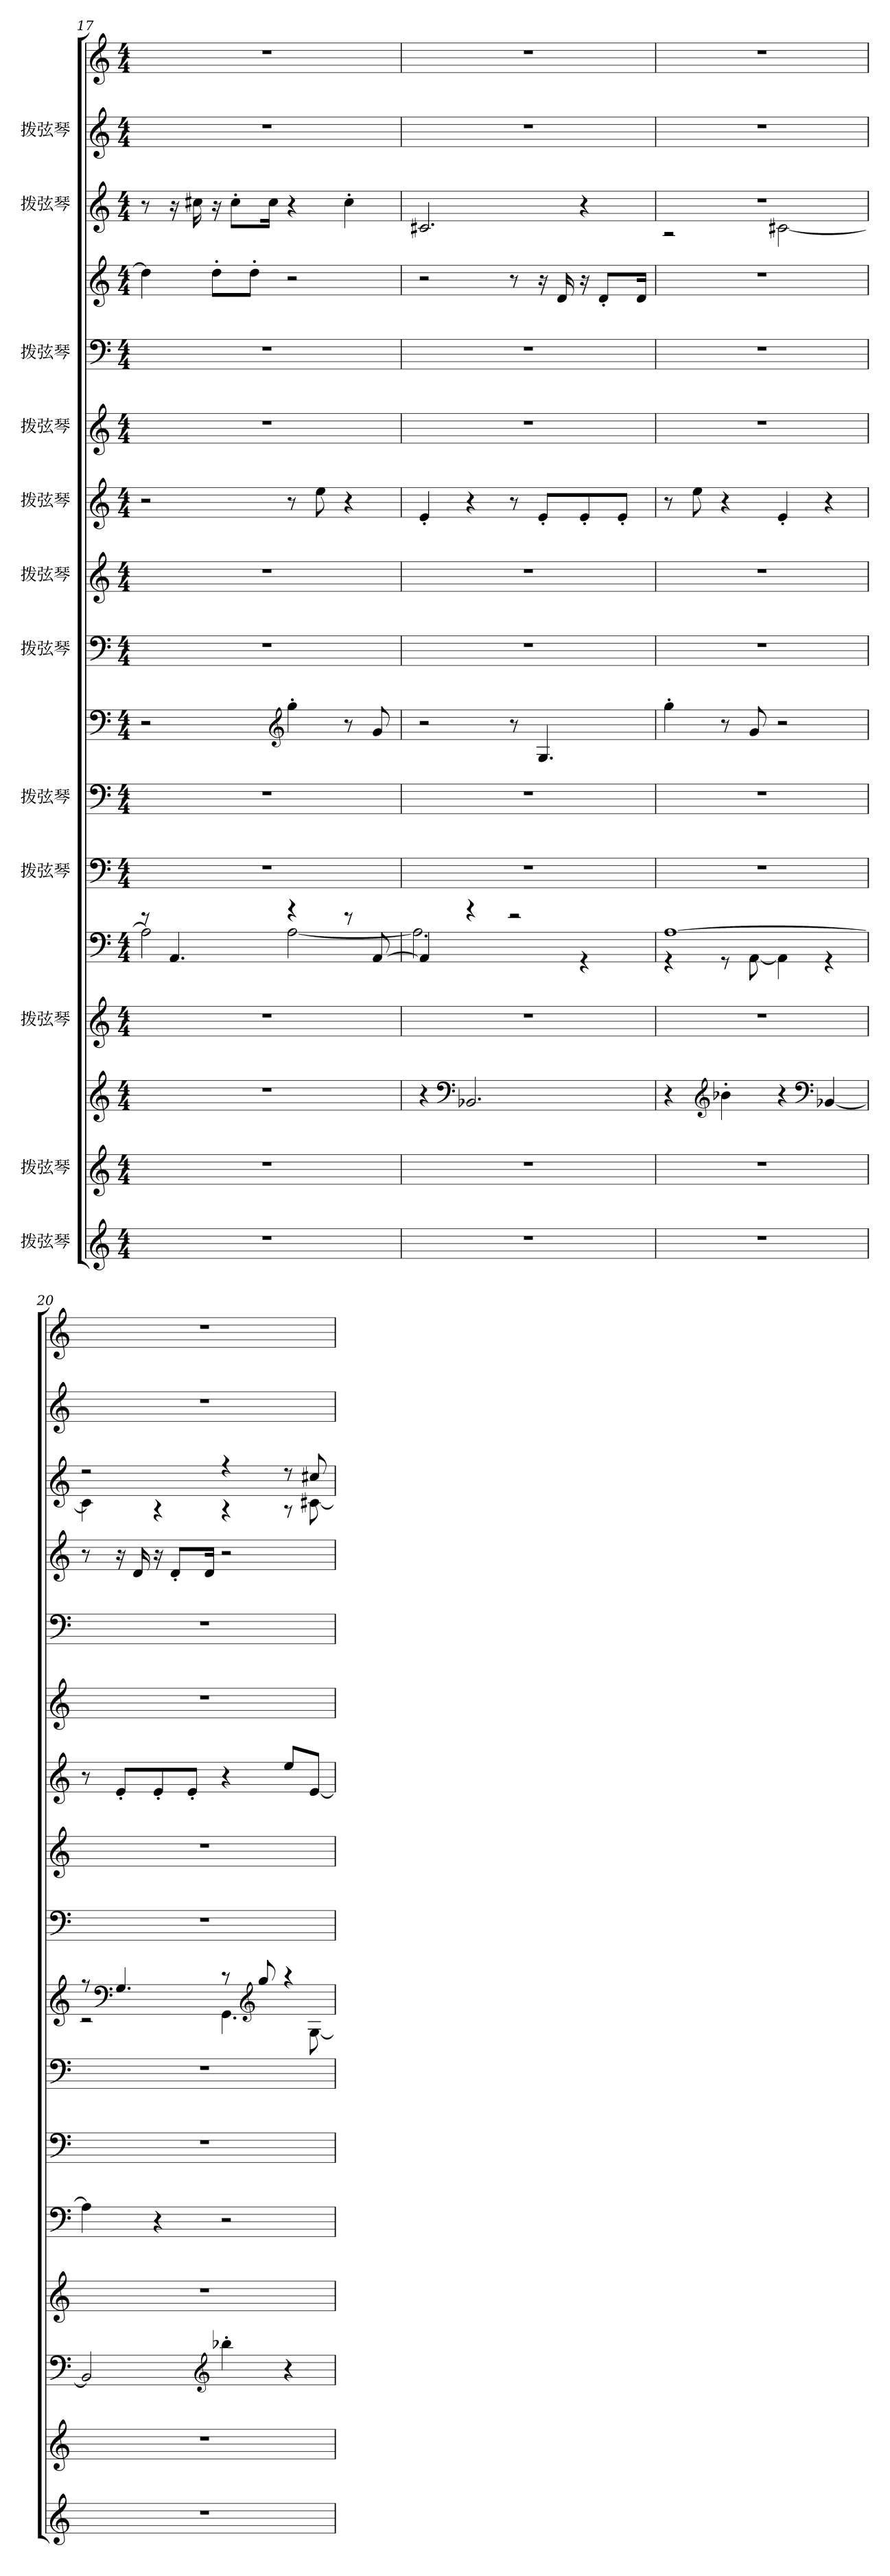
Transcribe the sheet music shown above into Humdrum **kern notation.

**kern	**kern	**kern	**kern	**kern	**kern	**kern	**kern	**kern	**kern	**kern	**kern	**kern	**kern	**kern	**kern	**kern
*part12	*part11	*part11	*part10	*part10	*part9	*part8	*part8	*part7	*part6	*part5	*part4	*part3	*part3	*part2	*part1	*part1
*staff17	*staff16	*staff15	*staff14	*staff13	*staff12	*staff11	*staff10	*staff9	*staff8	*staff7	*staff6	*staff5	*staff4	*staff3	*staff2	*staff1
*I"拨弦琴	*I"拨弦琴	*	*I"拨弦琴	*	*I"拨弦琴	*I"拨弦琴	*	*I"拨弦琴	*I"拨弦琴	*I"拨弦琴	*I"拨弦琴	*I"拨弦琴	*	*I"拨弦琴	*I"拨弦琴	*
!!LO:PB:g=z
*clefG2	*clefG2	*clefG2	*clefG2	*clefF4	*clefF4	*clefF4	*clefF4	*clefF4	*clefG2	*clefG2	*clefG2	*clefF4	*clefG2	*clefG2	*clefG2	*clefG2
*k[]	*k[]	*k[]	*k[]	*k[]	*k[]	*k[]	*k[]	*k[]	*k[]	*k[]	*k[]	*k[]	*k[]	*k[]	*k[]	*k[]
*M4/4	*M4/4	*M4/4	*M4/4	*M4/4	*M4/4	*M4/4	*M4/4	*M4/4	*M4/4	*M4/4	*M4/4	*M4/4	*M4/4	*M4/4	*M4/4	*M4/4
=17	=17	=17	=17	=17	=17	=17	=17	=17	=17	=17	=17	=17	=17	=17	=17	=17
*	*	*	*	*^	*	*	*	*	*	*	*	*	*	*	*	*
1r	1r	1r	1r	8r	2A\]	1r	1r	2r	1r	1r	2r	1r	1r	4dd\]	8r	1r	1r
.	.	.	.	4.AA/	.	.	.	.	.	.	.	.	.	.	16r	.	.
.	.	.	.	.	.	.	.	.	.	.	.	.	.	.	16cc#X\	.	.
.	.	.	.	.	.	.	.	.	.	.	.	.	.	8dd'\L	16r	.	.
.	.	.	.	.	.	.	.	.	.	.	.	.	.	.	8cc#'\L	.	.
.	.	.	.	.	.	.	.	.	.	.	.	.	.	8dd'\J	.	.	.
.	.	.	.	.	.	.	.	.	.	.	.	.	.	.	16cc#\Jk	.	.
*	*	*	*	*	*	*	*	*clefG2	*	*	*	*	*	*	*	*	*
.	.	.	.	4r	[2A\	.	.	4gg'\	.	.	8r	.	.	2r	4r	.	.
.	.	.	.	.	.	.	.	.	.	.	8ee\	.	.	.	.	.	.
.	.	.	.	8r	.	.	.	8r	.	.	4r	.	.	.	4cc#'\	.	.
.	.	.	.	[8AA/	.	.	.	8g/	.	.	.	.	.	.	.	.	.
=18	=18	=18	=18	=18	=18	=18	=18	=18	=18	=18	=18	=18	=18	=18	=18	=18	=18
1r	1r	4r	1r	4AA/]	2.A\]	1r	1r	2r	1r	1r	4e'/	1r	1r	2r	2.c#X/	1r	1r
*	*	*clefF4	*	*	*	*	*	*	*	*	*	*	*	*	*	*	*
.	.	2.BB-X/	.	4r	.	.	.	.	.	.	4r	.	.	.	.	.	.
.	.	.	.	2r	.	.	.	8r	.	.	8r	.	.	8r	.	.	.
.	.	.	.	.	.	.	.	4.G/	.	.	8e'/L	.	.	16r	.	.	.
.	.	.	.	.	.	.	.	.	.	.	.	.	.	16d/	.	.	.
.	.	.	.	.	4r	.	.	.	.	.	8e'/	.	.	16r	4r	.	.
.	.	.	.	.	.	.	.	.	.	.	.	.	.	8d'/L	.	.	.
.	.	.	.	.	.	.	.	.	.	.	8e'/J	.	.	.	.	.	.
.	.	.	.	.	.	.	.	.	.	.	.	.	.	16d/Jk	.	.	.
=19	=19	=19	=19	=19	=19	=19	=19	=19	=19	=19	=19	=19	=19	=19	=19	=19	=19
*	*	*	*	*	*	*	*	*	*	*	*	*	*	*	*^	*	*
1r	1r	4r	1r	[1A	4r	1r	1r	4gg'\	1r	1r	8r	1r	1r	1r	1r	2r	1r	1r
.	.	.	.	.	.	.	.	.	.	.	8ee\	.	.	.	.	.	.	.
*	*	*clefG2	*	*	*	*	*	*	*	*	*	*	*	*	*	*	*	*
.	.	4b-X'\	.	.	8r	.	.	8r	.	.	4r	.	.	.	.	.	.	.
.	.	.	.	.	[8AA\	.	.	8g/	.	.	.	.	.	.	.	.	.	.
.	.	4r	.	.	4AA\]	.	.	2r	.	.	4e'/	.	.	.	.	[2c#X\	.	.
*	*	*clefF4	*	*	*	*	*	*	*	*	*	*	*	*	*	*	*	*
.	.	[4BB-X/	.	.	4r	.	.	.	.	.	4r	.	.	.	.	.	.	.
*	*	*	*	*v	*v	*	*	*	*	*	*	*	*	*	*	*	*	*
!!LO:PB:g=z
=20	=20	=20	=20	=20	=20	=20	=20	=20	=20	=20	=20	=20	=20	=20	=20	=20	=20
*	*	*	*	*	*	*	*^	*	*	*	*	*	*	*	*	*	*
1r	1r	2BB-/]	1r	4A\]	1r	1r	8r	2r	1r	1r	8r	1r	1r	8r	2r	4c#\]	1r	1r
*	*	*	*	*	*	*	*clefF4	*	*	*	*	*	*	*	*	*	*	*
.	.	.	.	.	.	.	4.G/	.	.	.	8e'/L	.	.	16r	.	.	.	.
.	.	.	.	.	.	.	.	.	.	.	.	.	.	16d/	.	.	.	.
.	.	.	.	4r	.	.	.	.	.	.	8e'/	.	.	16r	.	4r	.	.
.	.	.	.	.	.	.	.	.	.	.	.	.	.	8d'/L	.	.	.	.
.	.	.	.	.	.	.	.	.	.	.	8e'/J	.	.	.	.	.	.	.
.	.	.	.	.	.	.	.	.	.	.	.	.	.	16d/Jk	.	.	.	.
*	*	*clefG2	*	*	*	*	*	*	*	*	*	*	*	*	*	*	*	*
.	.	4bb-X'\	.	2r	.	.	8r	4.GG\	.	.	4r	.	.	2r	4r	4r	.	.
*	*	*	*	*	*	*	*clefG2	*	*	*	*	*	*	*	*	*	*	*
.	.	.	.	.	.	.	8gg/	.	.	.	.	.	.	.	.	.	.	.
.	.	4r	.	.	.	.	4r	.	.	.	8ee/L	.	.	.	8r	8r	.	.
.	.	.	.	.	.	.	.	[8G\	.	.	[8e/J	.	.	.	8cc#X/	[8c#X\	.	.
*	*	*	*	*	*	*	*v	*v	*	*	*	*	*	*	*v	*v	*	*
=	=	=	=	=	=	=	=	=	=	=	=	=	=	=	=	=
*-	*-	*-	*-	*-	*-	*-	*-	*-	*-	*-	*-	*-	*-	*-	*-	*-
